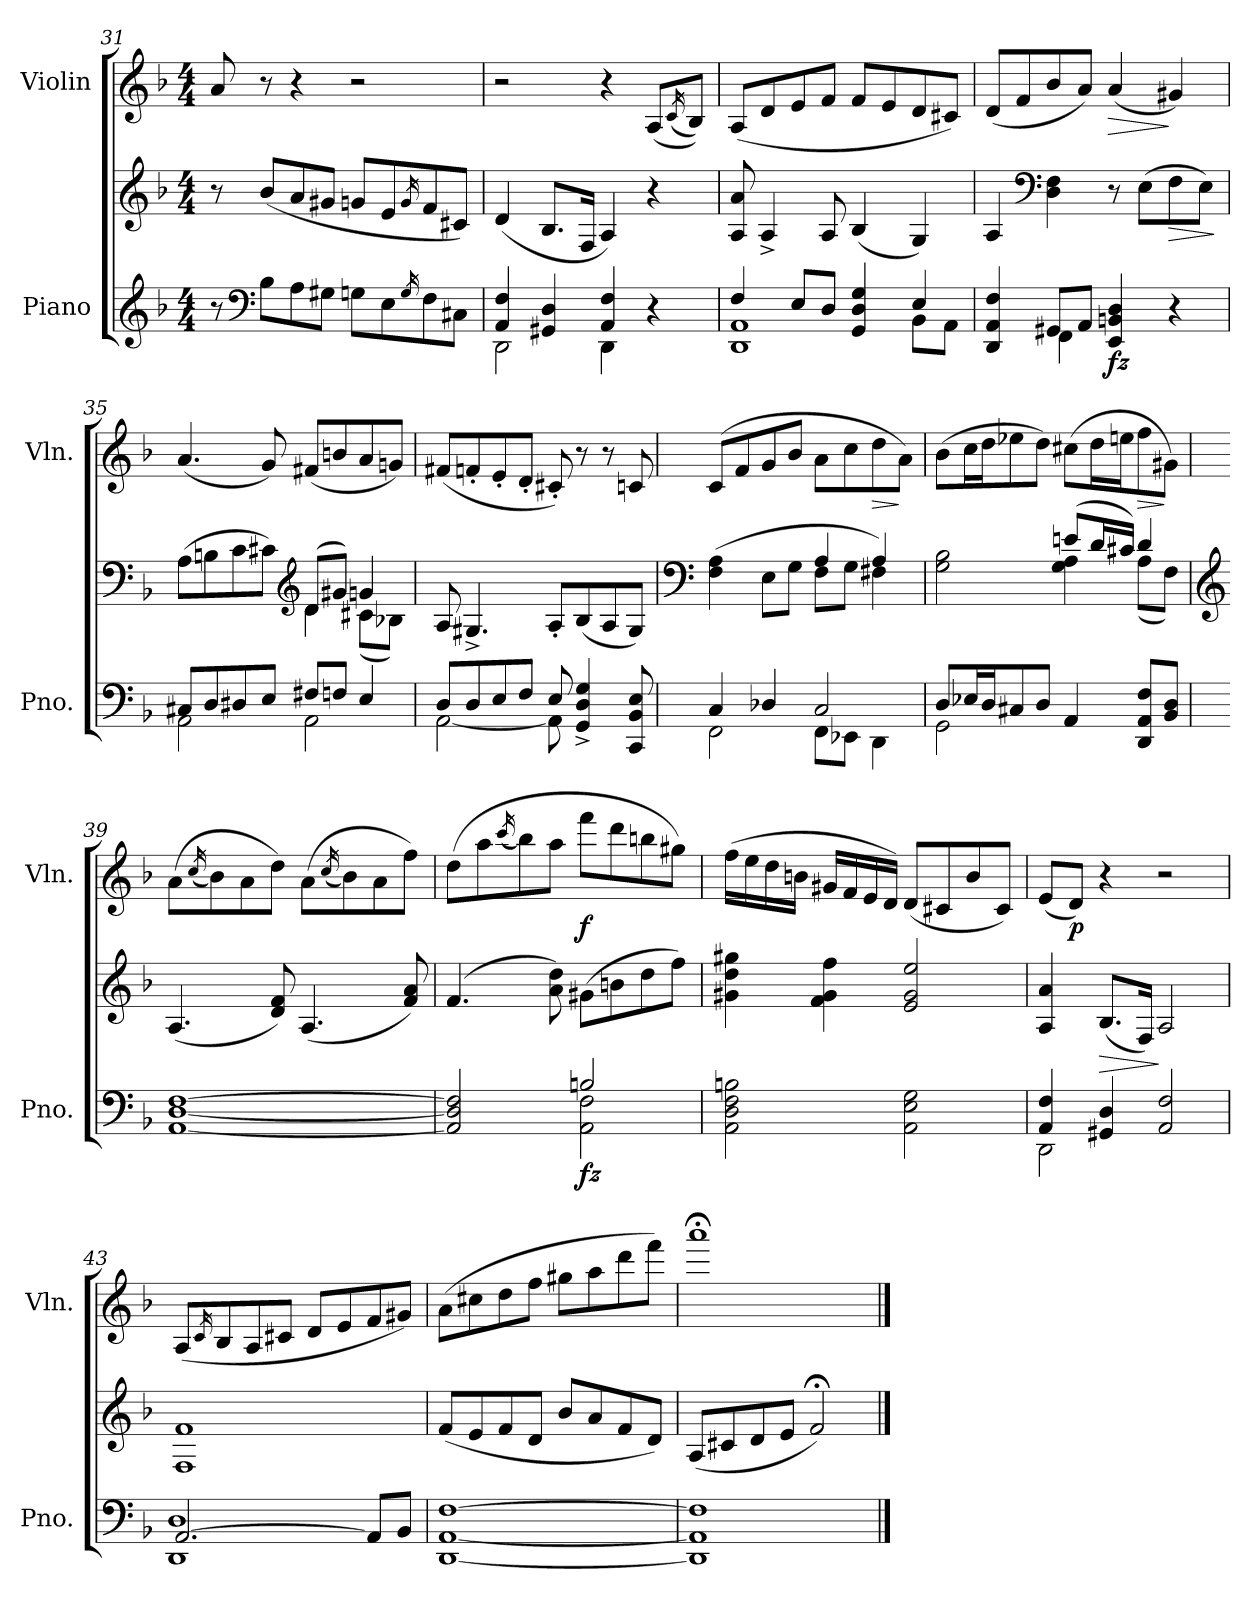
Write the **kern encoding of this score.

**kern	**kern	**dynam	**kern	**dynam
*part2	*part2	*part2	*part1	*part1
*staff3	*staff2	*staff2/3	*staff1	*staff1
*I"Piano	*	*	*I"Violin	*
*I'Pno.	*	*	*I'Vln.	*
*clefG2	*clefG2	*	*clefG2	*
*k[b-]	*k[b-]	*	*k[b-]	*
*M4/4	*M4/4	*	*M4/4	*
=31	=31	=31	=31	=31
8r	8r	.	8a/	.
*clefF4	*	*	*	*
8B-\L	(8b-/L	.	8r	.
8A\	8a/	.	4r	.
8G#X\J	8g#X/J	.	.	.
8Gn\L	8gn/L	.	2r	.
8E\	8e/	.	.	.
16qG/	16qg/	.	.	.
8F\	8f/	.	.	.
8C#X\J	8c#X/J)	.	.	.
=32	=32	=32	=32	=32
*^	*	*	*	*
4AA/ 4F/	2DD\	(4d/	.	2r	.
4GG#X/ 4D/	.	8.B-/L	.	.	.
.	.	16F/Jk	.	.	.
4AA/ 4F/	4DD	4A/)	.	4r	.
4r	4ryy	4r	.	(8A/L	.
.	.	.	.	(16qc/	.
.	.	.	.	8B-/J))	.
=33	=33	=33	=33	=33	=33
*	*^	*	*	*	*
4F/	1DD 1AA	2ryy	8A/ 8a/	.	(8A/L	.
.	.	.	4A^/	.	8d/	.
8E/L	.	.	.	.	8e/	.
8D/J	.	.	8A/	.	8f/J	.
4GG/ 4D/ 4G/	.	4ryy	(4B-/	.	8f/L	.
.	.	.	.	.	8e/	.
4E/	.	8BB-\L	4G/)	.	8d/	.
.	.	8AA\J	.	.	8c#X/J)	.
*	*v	*v	*	*	*	*
!!LO:LB:g=z
=34	=34	=34	=34	=34	=34
4DD/ 4AA/ 4F/	4ryy	4A/	.	(8d/L	.
.	.	.	.	8f/	.
*	*	*clefF4	*	*	*
8GG#X/L	4FF\	4D\ 4F\	.	8b-/	.
8AA/J	.	.	.	8a/J)	.
!	!	!	!LO:DY:b=2	!	!LO:HP:b
4EE/ 4BBn/ 4D/	4ryy	8r	fz	(4a/	>
.	.	(8E\L	.	.	.
!	!	!	!LO:HP:b	!	!
4r	4ryy	8F\	>	4g#X/)	]
.	.	8E\J)	.	.	.
*v	*v	*	*	*	*
.	.	]	.	.
=35	=35	=35	=35	=35
*^	*^	*	*	*
8C#X/L	2AA\	(8A\L	2ryy	.	(4.a/	.
8D/	.	8Bn\	.	.	.	.
8D#X/	.	8c\	.	.	.	.
8E/J	.	8c#X\J)	.	.	8g/)	.
*	*	*clefG2	*	*	*	*
8F#X/L	2AA\	(8d/L	4d\	.	(8f#X/L	.
8Fn/J	.	8g#X/J)	.	.	8bn/	.
4E/	.	4gn/	(8c#X\L	.	8a/	.
.	.	.	8B-X\J)	.	8gn/J)	.
*	*	*v	*v	*	*	*
=36	=36	=36	=36	=36	=36
8D/L	[2AA\	8A/	.	(8f#X/L	.
8D/	.	4.G#X^/	.	8fn'/	.
8E/	.	.	.	8e'/	.
8F/J	.	.	.	8d'/J	.
8E/	8AA\]	8A'/L	.	8c#X'/)	.
4GG/^< 4D/^< 4G/^<	8ryy	(8B-/	.	8r	.
.	4ryy	8A/	.	8r	.
8CC/ 8BB-/ 8E/	.	8G#/J)	.	8cn/	.
!!LO:LB:g=z
=37	=37	=37	=37	=37	=37
*	*	*clefF4	*	*	*
*	*	*^	*	*	*
4C/	2FF\	(4F\ 4A\	4ryy	.	(8c/L	.
.	.	.	.	.	8f/	.
4D-X/	.	8E\L	8ryy	.	8g/	.
.	.	8G\J	8ryy	.	8b-/J	.
2C/	8FF\L	4A/	8F\L	.	8a\L	.
.	8EE-X\J	.	8G\J	.	8cc\	.
!	!	!	!	!	!	!LO:HP:b
.	4DD\	4A/)	4F#X\	.	8dd\	>
.	.	.	.	.	8a\J)	]
=38	=38	=38	=38	=38	=38	=38
8D/L	2GG\	2G\ 2B-\	2ryy	.	(8b-\L	.
16E-X/L	.	.	.	.	16cc\L	.
16D/J	.	.	.	.	16dd\J	.
8C#X/	.	.	.	.	8ee-X\	.
8D/J	.	.	.	.	8dd\J)	.
4AA/	2ryy	(8en/L	4G\ 4A\	.	(8cc#X\L	.
.	.	16d/L	.	.	16dd\L	.
.	.	16c#X/JJ)	.	.	16een\J	.
!	!	!	!	!	!	!LO:HP:b
8DD/ 8AA/ 8F/L	.	4d/	(8A\L	.	8ff\	>
8BB-/ 8D/J	.	.	8F\J)	.	8g#X\J)	]
*v	*v	*	*	*	*	*
*	*v	*v	*	*	*
=39	=39	=39	=39	=39
*	*clefG2	*	*	*
*	*^	*	*	*
!	!	!	!	!	!LO:DY:b
*	*v	*v	*	*	*
[1AA [1D [1F	(4.A/	.	(8a\L	other-dynamics
.	.	.	(16qcc/	.
.	.	.	8b-\)	.
.	.	.	8a\	.
.	8d/ 8f/)	.	8dd\J)	.
.	(4.A/	.	(8a\L	.
.	.	.	(16qcc/	.
.	.	.	8b-\)	.
.	.	.	8a\	.
.	8f/ 8a/)	.	8ff\J)	.
!!LO:LB:g=z
=40	=40	=40	=40	=40
*^	*	*	*	*
2AA/] 2D/] 2F/]	2ryy	(4.f/	.	(8dd\L	.
.	.	.	.	8aa\	.
.	.	.	.	(16qccc/	.
.	.	.	.	8bb-\)	.
.	.	8a\ 8dd\)	.	8aa\J	.
!	!	!	!LO:DY:b=2	!	!LO:DY:b
2Bn/	2AA\ 2F\	(8g#X\L	fz	8fff\L	f
.	.	8bn\	.	8ddd\	.
.	.	8dd\	.	8bbn\	.
.	.	8ff\J)	.	8gg#X\J)	.
*v	*v	*	*	*	*
!!LO:PB:g=z
=41	=41	=41	=41	=41
2AA\ 2D\ 2F\ 2Bn\	4g#X\ 4dd\ 4gg#X\	.	(16ff\LL	.
.	.	.	16ee\	.
.	.	.	16dd\	.
.	.	.	16bn\JJ	.
!	!	!	!	!LO:DY:b
.	4f\ 4g#\ 4ff\	.	16g#X/LL	other-dynamics
.	.	.	16f/	.
.	.	.	16e/	.
.	.	.	16d/JJ)	.
2AA\ 2E\ 2G\	2e/ 2g#/ 2ee/	.	(8d/L	.
.	.	.	8c#X/	.
.	.	.	8b/	.
.	.	.	8c#/J)	.
=42	=42	=42	=42	=42
*^	*	*	*	*
4AA/ 4F/	2DD\	4A/ 4a/	.	(8e/L	.
!	!	!	!	!	!LO:DY:b
.	.	.	.	8d/J)	p
!	!	!	!LO:HP:b	!	!
4GG#X/ 4D/	.	(8.B-/L	>	4r	.
.	.	16F/Jk)	.	.	.
2AA/ 2F/	2ryy	2A/	]	2r	.
=43	=43	=43	=43	=43	=43
[2.AA/	1DD 1D	1F 1f	.	(8A/L	.
.	.	.	.	16qc/	.
!	!	!	!	!	!LO:DY:b
.	.	.	.	8B-/	other-dynamics
.	.	.	.	8A/	.
.	.	.	.	8c#X/J	.
.	.	.	.	8d/L	.
.	.	.	.	8e/	.
8AA/L]	.	.	.	8f/	.
8BB-/J	.	.	.	8g#X/J)	.
*v	*v	*	*	*	*
=44	=44	=44	=44	=44
[1DD [1AA [1F	(8f/L	.	(8a\L	.
.	8e/	.	8cc#X\	.
.	8f/	.	8dd\	.
.	8d/J	.	8ff\J	.
.	8b-/L	.	8gg#X\L	.
.	8a/	.	8aa\	.
.	8f/	.	8ddd\	.
.	8d/J)	.	8fff\J)	.
!!LO:LB:g=z
=45	=45	=45	=45	=45
1DD] 1AA] 1F]	(8A/L	.	1aaa;<	.
.	8c#X/	.	.	.
.	8d/	.	.	.
.	8e/J	.	.	.
.	2f;</)	.	.	.
==	==	==	==	==
*-	*-	*-	*-	*-
